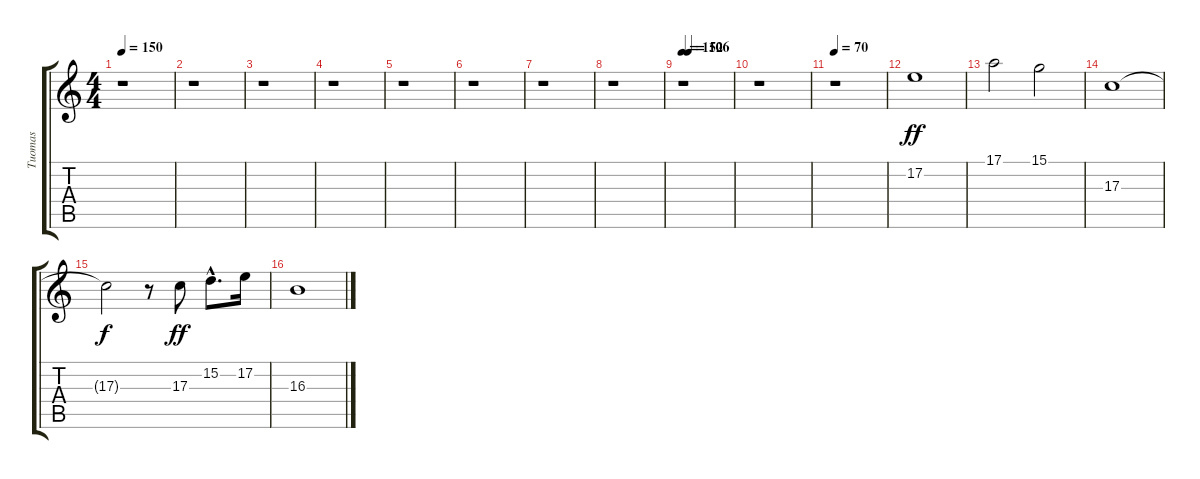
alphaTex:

\track ("Tuomas" "Tuomas") {instrument flute}
\staff {score tabs}
\tuning (E4 B3 G3 D3 A2 E2) {hide}
\ts (4 4)
\tempo 150
\clef g2
\ks c
r.1{dy ff} |
r.1 |
r.1 |
r.1 |
r.1 |
r.1 |
r.1 |
r.1 |
\tempo 152
\tempo (106 0.125)
r.1 |
r.1 |
\tempo 70
r.1 |
17.2.1 |
17.1.2 15.1.2 |
17.3.1 |
17.3{t}.2{dy f} r.8 17.3.8{dy ff} 15.2{hac}.8{d} 17.2.16 |
16.3.1
